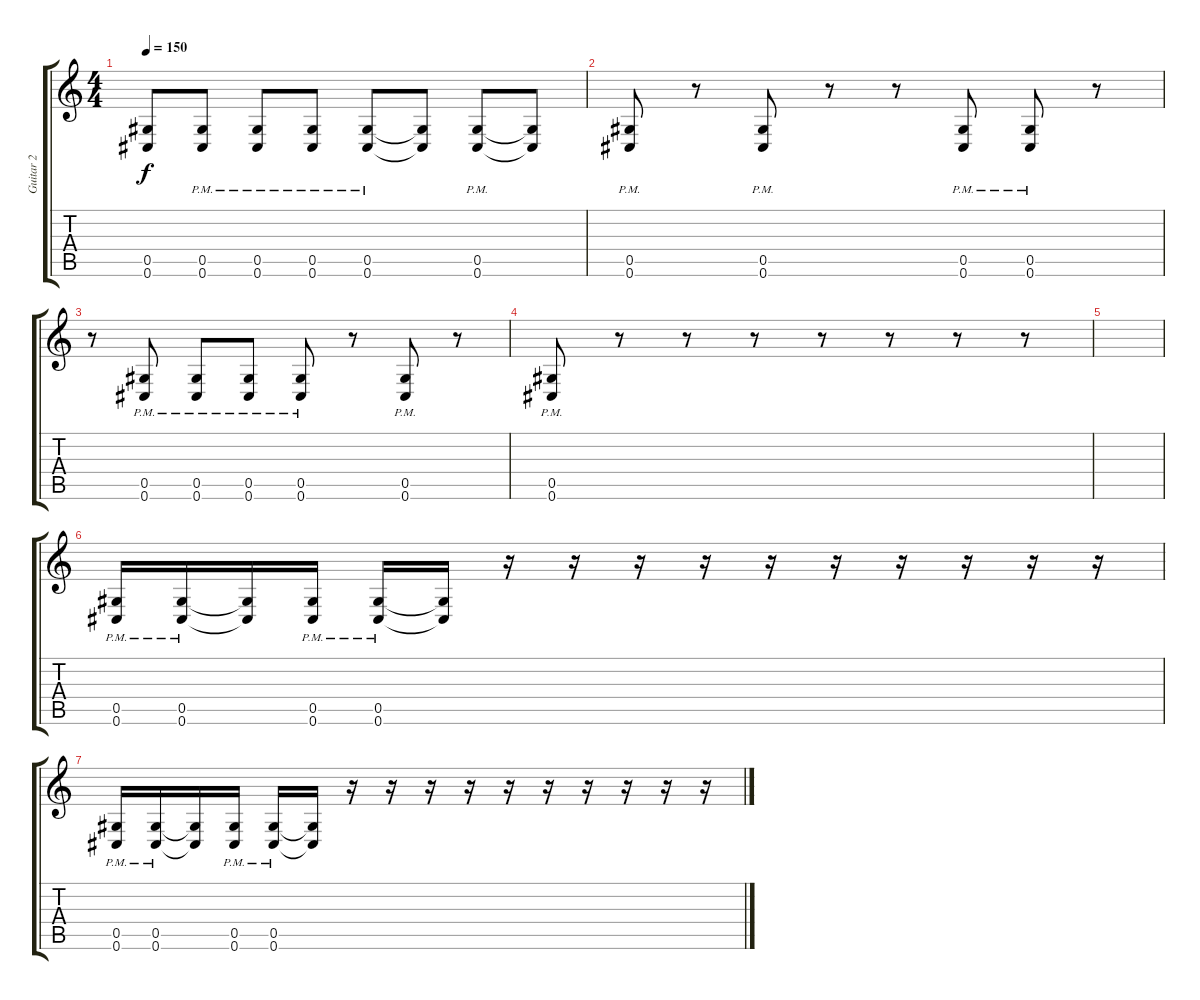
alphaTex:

\track ("Guitar 2" "Guitar 2") {instrument distortionguitar}
\staff {score tabs}
\tuning (Eb4 Bb3 Gb3 Db3 Ab2 Db2) {hide}
\ts (4 4)
\tempo 150
\clef g2
\ks c
(0.5{t} 0.6{t}).8{dy f} (0.5{pm} 0.6{pm}).8 (0.5{pm} 0.6{pm}).8 (0.5{pm} 0.6{pm}).8 (0.5{pm} 0.6{pm}).8 (0.5{t} 0.6{t}).8 (0.5{pm} 0.6{pm}).8 (0.5{t} 0.6{t}).8 |
(0.5{pm} 0.6{pm}).8 r.8 (0.5{pm} 0.6{pm}).8 r.8 r.8 (0.5{pm} 0.6{pm}).8 (0.5{pm} 0.6{pm}).8 r.8 |
r.8 (0.5{pm} 0.6{pm}).8 (0.5{pm} 0.6{pm}).8 (0.5{pm} 0.6{pm}).8 (0.5{pm} 0.6{pm}).8 r.8 (0.5{pm} 0.6{pm}).8 r.8 |
(0.5{pm} 0.6{pm}).8 r.8 r.8 r.8 r.8 r.8 r.8 r.8 |
|
(0.5{pm} 0.6{pm}).16 (0.5{pm} 0.6{pm}).16 (0.5{t} 0.6{t}).16 (0.5{pm} 0.6{pm}).16 (0.5{pm} 0.6{pm}).16 (0.5{t} 0.6{t}).16 r.16 r.16 r.16 r.16 r.16 r.16 r.16 r.16 r.16 r.16 |
(0.5{pm} 0.6{pm}).16 (0.5{pm} 0.6{pm}).16 (0.5{t} 0.6{t}).16 (0.5{pm} 0.6{pm}).16 (0.5{pm} 0.6{pm}).16 (0.5{t} 0.6{t}).16 r.16 r.16 r.16 r.16 r.16 r.16 r.16 r.16 r.16 r.16
